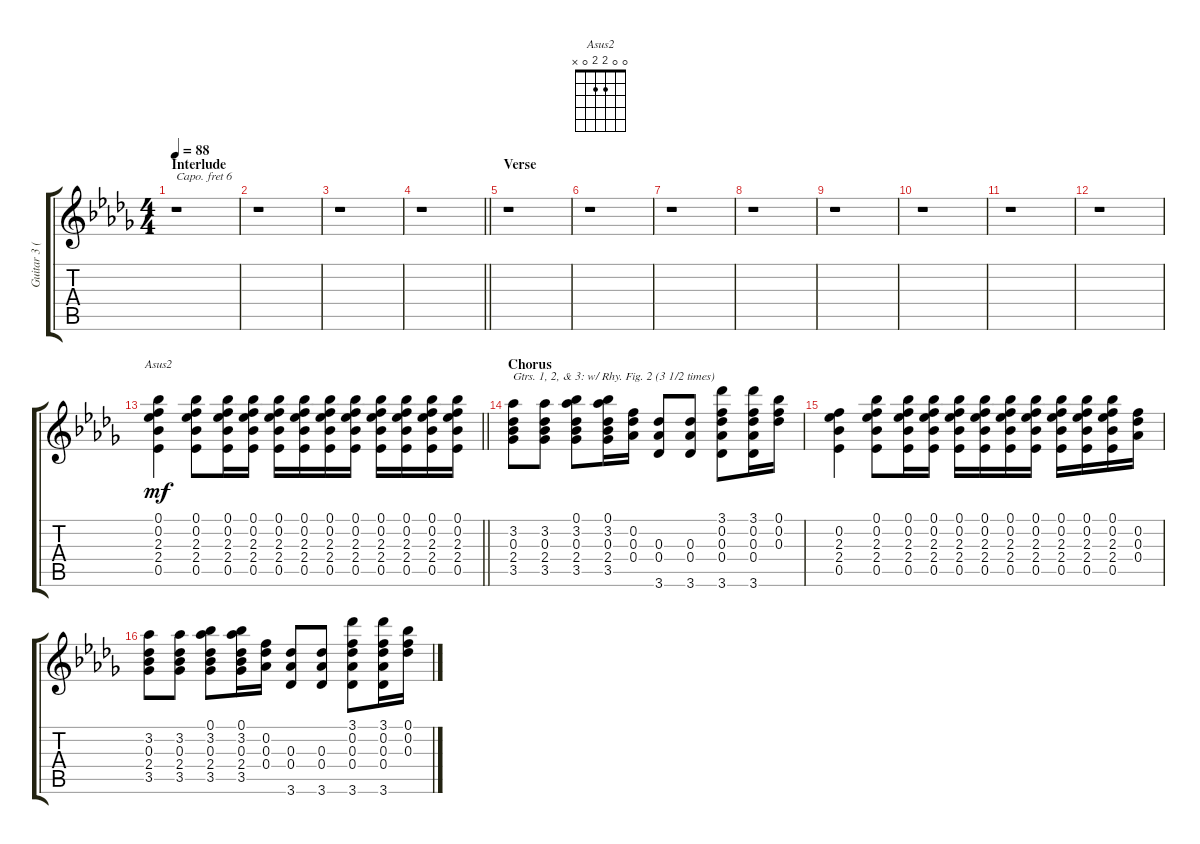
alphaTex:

\track ("Guitar 3 (elec. w/ clean tone)" "Guitar 3 (") {instrument electricguitarclean}
\staff {score tabs}
\capo 6
\tuning (E4 B3 G3 D3 A2 E2) {hide}
\chord ("Asus2" 0 0 2 2 0 x)
\ts (4 4)
\section ("" "Interlude")
\tempo 88
\clef g2
\ks bbminor
r.1{dy mf} |
r.1 |
r.1 |
\barLineRight lightlight
r.1 |
\section ("" "Verse")
r.1 |
r.1 |
r.1 |
r.1 |
r.1 |
r.1 |
r.1 |
r.1 |
\barLineRight lightlight
(0.1 0.2 2.3 2.4 0.5).4{ch "Asus2"} (0.1 0.2 2.3 2.4 0.5).8 (0.1 0.2 2.3 2.4 0.5).16 (0.1 0.2 2.3 2.4 0.5).16 (0.1 0.2 2.3 2.4 0.5).16 (0.1 0.2 2.3 2.4 0.5).16 (0.1 0.2 2.3 2.4 0.5).16 (0.1 0.2 2.3 2.4 0.5).16 (0.1 0.2 2.3 2.4 0.5).16 (0.1 0.2 2.3 2.4 0.5).16 (0.1 0.2 2.3 2.4 0.5).16 (0.1 0.2 2.3 2.4 0.5).16 |
\section ("" "Chorus")
(3.2 0.3 2.4 3.5).8{txt "Gtrs. 1, 2, & 3: w/ Rhy. Fig. 2 (3 1/2 times)"} (3.2 0.3 2.4 3.5).8 (0.1 3.2 0.3 2.4 3.5).8 (0.1 3.2 0.3 2.4 3.5).16 (0.2 0.3 0.4).16 (0.3 0.4 3.6).8 (0.3 0.4 3.6).8 (3.1 0.2 0.3 0.4 3.6).8 (3.1 0.2 0.3 0.4 3.6).16 (0.1 0.2 0.3).16 |
(0.2 2.3 2.4 0.5).4 (0.1 0.2 2.3 2.4 0.5).8 (0.1 0.2 2.3 2.4 0.5).16 (0.1 0.2 2.3 2.4 0.5).16 (0.1 0.2 2.3 2.4 0.5).16 (0.1 0.2 2.3 2.4 0.5).16 (0.1 0.2 2.3 2.4 0.5).16 (0.1 0.2 2.3 2.4 0.5).16 (0.1 0.2 2.3 2.4 0.5).16 (0.1 0.2 2.3 2.4 0.5).16 (0.1 0.2 2.3 2.4 0.5).16 (0.2 0.3 0.4).16 |
(3.2 0.3 2.4 3.5).8 (3.2 0.3 2.4 3.5).8 (0.1 3.2 0.3 2.4 3.5).8 (0.1 3.2 0.3 2.4 3.5).16 (0.2 0.3 0.4).16 (0.3 0.4 3.6).8 (0.3 0.4 3.6).8 (3.1 0.2 0.3 0.4 3.6).8 (3.1 0.2 0.3 0.4 3.6).16 (0.1 0.2 0.3).16
